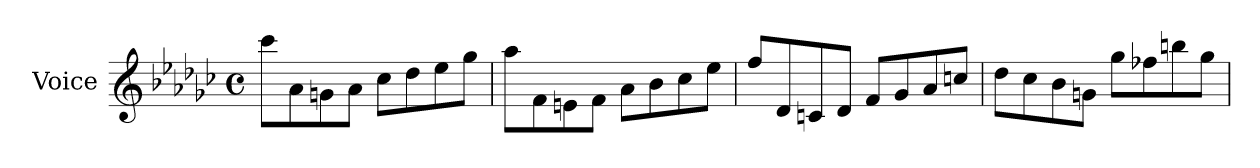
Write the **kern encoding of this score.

**kern
*part1
*staff1
*I"Voice
*I'Voice
*clefG2
*k[b-e-a-d-g-c-]
*M4/4
*met(c)
=1
8ccc-\L
8a-\
8gn\
8a-\J
8cc-\L
8dd-\
8ee-\
8gg-\J
=2
8aa-\L
8f\
8en\
8f\J
8a-\L
8b-\
8cc-\
8ee-\J
=3
8ff/L
8d-/
8cn/
8d-/J
8f/L
8g-/
8a-/
8ccn/J
=4
8dd-\L
8cc-\
8b-\
8gn\J
8gg-\L
8ff-X\
8bbn\
8gg-\J
=
*-
